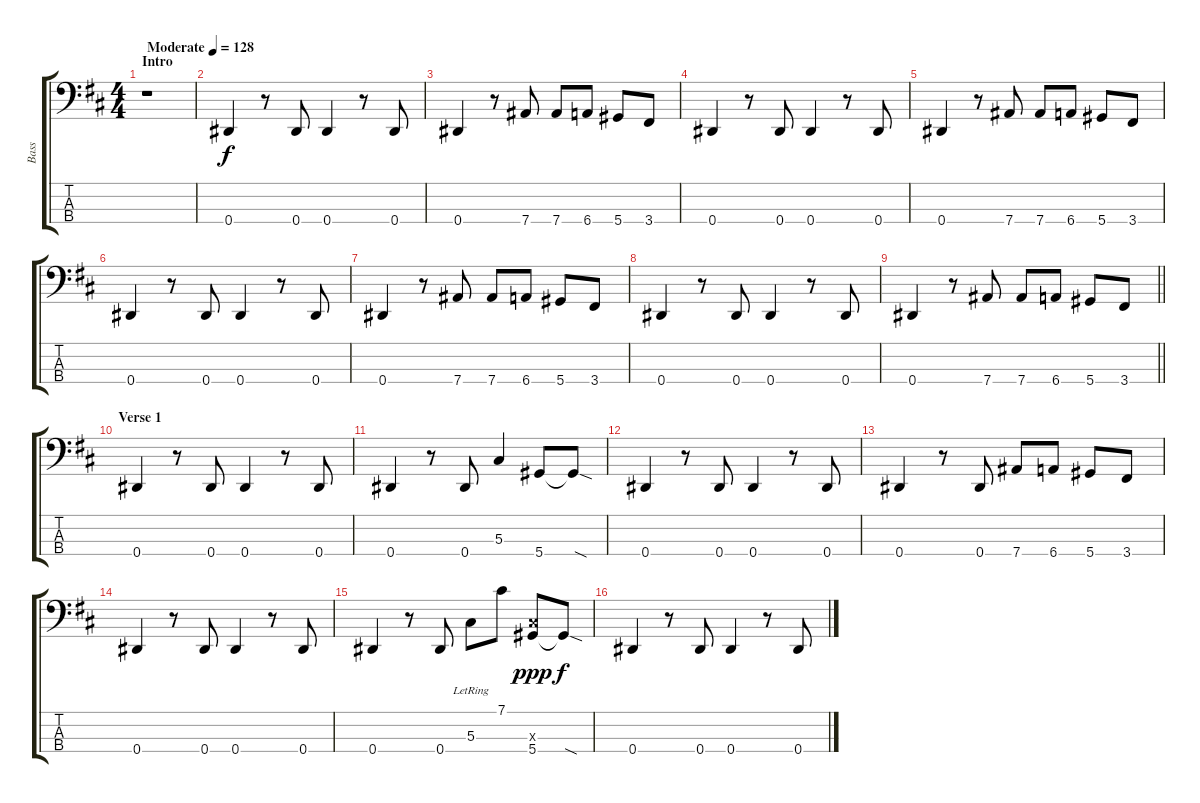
\track ("Bass" "Bass") {instrument electricbassfinger}
\staff {score tabs}
\tuning (Gb2 Db2 Ab1 Eb1) {hide}
\ts (4 4)
\section ("" "Intro")
\tempo (128 "Moderate")
\clef f4
\ks bminor
r.1{dy f instrument electricbassfinger} |
0.4.4 r.8 0.4.8 0.4.4 r.8 0.4.8 |
0.4.4 r.8 7.4.8 7.4.8 6.4.8 5.4.8 3.4.8 |
0.4.4 r.8 0.4.8 0.4.4 r.8 0.4.8 |
0.4.4 r.8 7.4.8 7.4.8 6.4.8 5.4.8 3.4.8 |
0.4.4 r.8 0.4.8 0.4.4 r.8 0.4.8 |
0.4.4 r.8 7.4.8 7.4.8 6.4.8 5.4.8 3.4.8 |
0.4.4 r.8 0.4.8 0.4.4 r.8 0.4.8 |
\barLineRight lightlight
0.4.4 r.8 7.4.8 7.4.8 6.4.8 5.4.8 3.4.8 |
\section ("" "Verse 1")
0.4.4 r.8 0.4.8 0.4.4 r.8 0.4.8 |
0.4.4 r.8 0.4.8 5.3.4 5.4.8 5.4{sod t}.8 |
0.4.4 r.8 0.4.8 0.4.4 r.8 0.4.8 |
0.4.4 r.8 0.4.8 7.4.8 6.4.8 5.4.8 3.4.8 |
0.4.4 r.8 0.4.8 0.4.4 r.8 0.4.8 |
0.4.4 r.8 0.4.8 5.3{lr}.8 7.1.8 (5.3{x} 5.4).8{dy ppp} 5.4{sod t}.8{dy f} |
0.4.4 r.8 0.4.8 0.4.4 r.8 0.4.8
